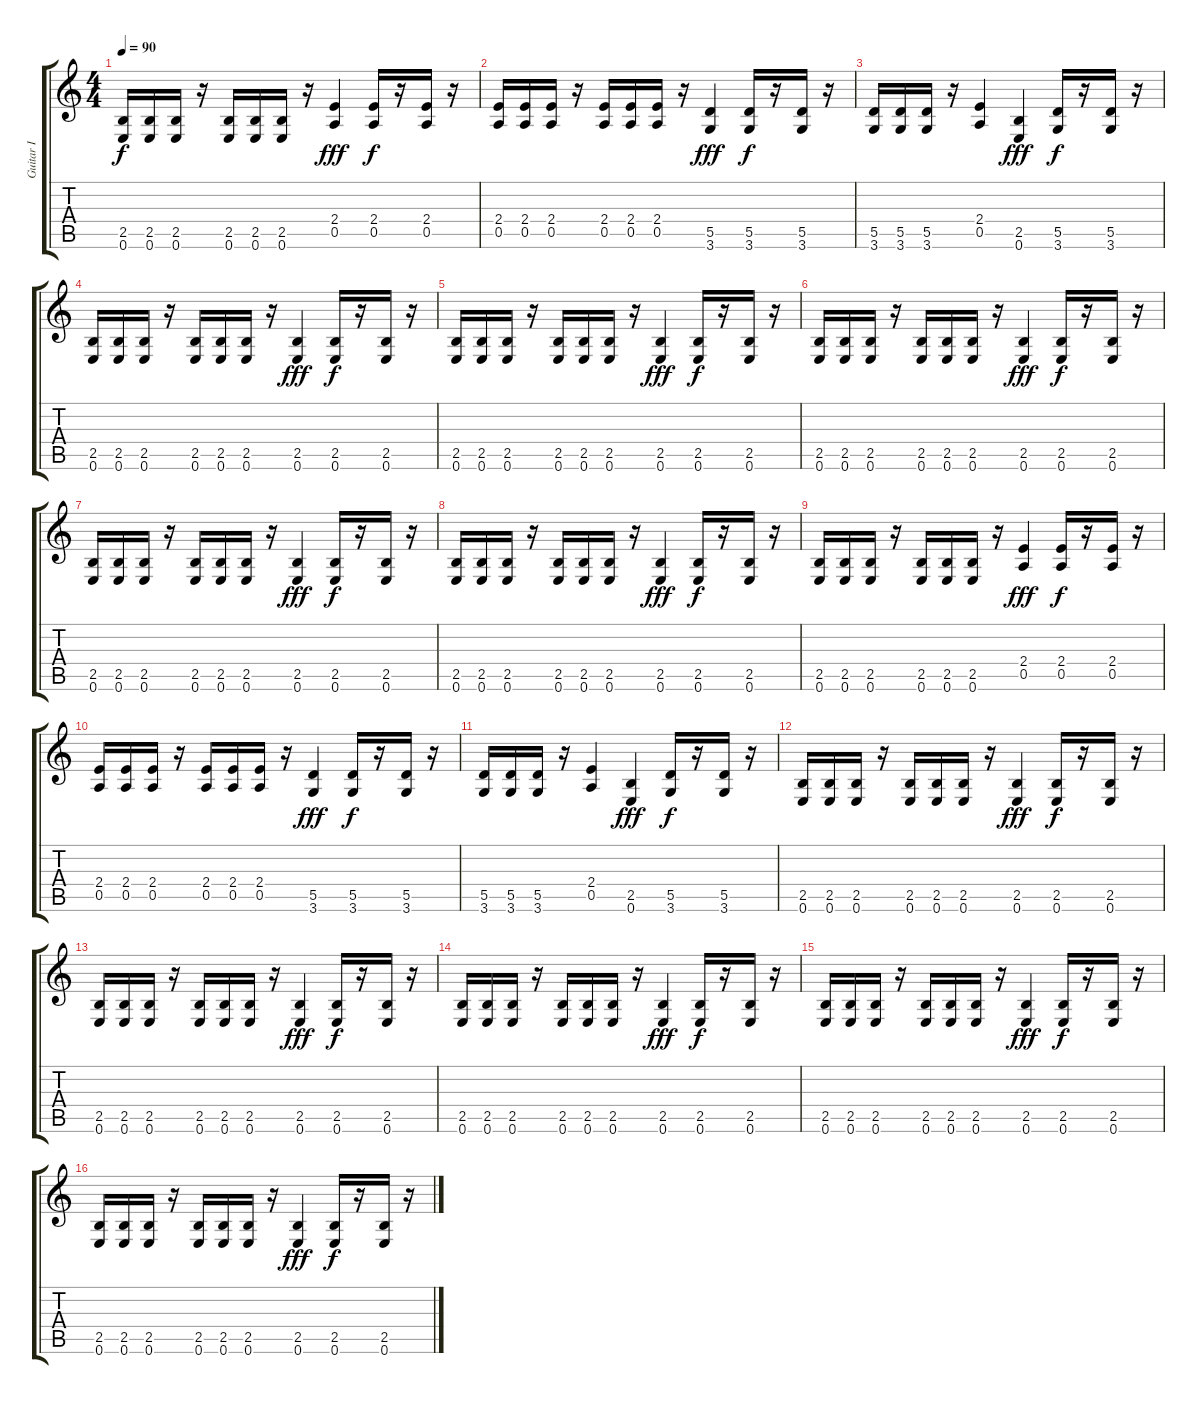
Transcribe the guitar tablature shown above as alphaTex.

\track ("Guitar I" "Guitar I") {instrument distortionguitar}
\staff {score tabs}
\tuning (E4 B3 G3 D3 A2 E2) {hide}
\ts (4 4)
\tempo 90
\clef g2
\ks c
(2.5 0.6).16{dy f} (2.5 0.6).16 (2.5 0.6).16 r.16 (2.5 0.6).16 (2.5 0.6).16 (2.5 0.6).16 r.16 (2.4 0.5).4{dy fff} (2.4 0.5).16{dy f} r.16 (2.4 0.5).16 r.16 |
(2.4 0.5).16 (2.4 0.5).16 (2.4 0.5).16 r.16 (2.4 0.5).16 (2.4 0.5).16 (2.4 0.5).16 r.16 (5.5 3.6).4{dy fff} (5.5 3.6).16{dy f} r.16 (5.5 3.6).16 r.16 |
(5.5 3.6).16 (5.5 3.6).16 (5.5 3.6).16 r.16 (2.4 0.5).4 (2.5 0.6).4{dy fff} (5.5 3.6).16{dy f} r.16 (5.5 3.6).16 r.16 |
(2.5 0.6).16 (2.5 0.6).16 (2.5 0.6).16 r.16 (2.5 0.6).16 (2.5 0.6).16 (2.5 0.6).16 r.16 (2.5 0.6).4{dy fff} (2.5 0.6).16{dy f} r.16 (2.5 0.6).16 r.16 |
(2.5 0.6).16 (2.5 0.6).16 (2.5 0.6).16 r.16 (2.5 0.6).16 (2.5 0.6).16 (2.5 0.6).16 r.16 (2.5 0.6).4{dy fff} (2.5 0.6).16{dy f} r.16 (2.5 0.6).16 r.16 |
(2.5 0.6).16 (2.5 0.6).16 (2.5 0.6).16 r.16 (2.5 0.6).16 (2.5 0.6).16 (2.5 0.6).16 r.16 (2.5 0.6).4{dy fff} (2.5 0.6).16{dy f} r.16 (2.5 0.6).16 r.16 |
(2.5 0.6).16 (2.5 0.6).16 (2.5 0.6).16 r.16 (2.5 0.6).16 (2.5 0.6).16 (2.5 0.6).16 r.16 (2.5 0.6).4{dy fff} (2.5 0.6).16{dy f} r.16 (2.5 0.6).16 r.16 |
(2.5 0.6).16 (2.5 0.6).16 (2.5 0.6).16 r.16 (2.5 0.6).16 (2.5 0.6).16 (2.5 0.6).16 r.16 (2.5 0.6).4{dy fff} (2.5 0.6).16{dy f} r.16 (2.5 0.6).16 r.16 |
(2.5 0.6).16 (2.5 0.6).16 (2.5 0.6).16 r.16 (2.5 0.6).16 (2.5 0.6).16 (2.5 0.6).16 r.16 (2.4 0.5).4{dy fff} (2.4 0.5).16{dy f} r.16 (2.4 0.5).16 r.16 |
(2.4 0.5).16 (2.4 0.5).16 (2.4 0.5).16 r.16 (2.4 0.5).16 (2.4 0.5).16 (2.4 0.5).16 r.16 (5.5 3.6).4{dy fff} (5.5 3.6).16{dy f} r.16 (5.5 3.6).16 r.16 |
(5.5 3.6).16 (5.5 3.6).16 (5.5 3.6).16 r.16 (2.4 0.5).4 (2.5 0.6).4{dy fff} (5.5 3.6).16{dy f} r.16 (5.5 3.6).16 r.16 |
(2.5 0.6).16 (2.5 0.6).16 (2.5 0.6).16 r.16 (2.5 0.6).16 (2.5 0.6).16 (2.5 0.6).16 r.16 (2.5 0.6).4{dy fff} (2.5 0.6).16{dy f} r.16 (2.5 0.6).16 r.16 |
(2.5 0.6).16 (2.5 0.6).16 (2.5 0.6).16 r.16 (2.5 0.6).16 (2.5 0.6).16 (2.5 0.6).16 r.16 (2.5 0.6).4{dy fff} (2.5 0.6).16{dy f} r.16 (2.5 0.6).16 r.16 |
(2.5 0.6).16 (2.5 0.6).16 (2.5 0.6).16 r.16 (2.5 0.6).16 (2.5 0.6).16 (2.5 0.6).16 r.16 (2.5 0.6).4{dy fff} (2.5 0.6).16{dy f} r.16 (2.5 0.6).16 r.16 |
(2.5 0.6).16 (2.5 0.6).16 (2.5 0.6).16 r.16 (2.5 0.6).16 (2.5 0.6).16 (2.5 0.6).16 r.16 (2.5 0.6).4{dy fff} (2.5 0.6).16{dy f} r.16 (2.5 0.6).16 r.16 |
(2.5 0.6).16 (2.5 0.6).16 (2.5 0.6).16 r.16 (2.5 0.6).16 (2.5 0.6).16 (2.5 0.6).16 r.16 (2.5 0.6).4{dy fff} (2.5 0.6).16{dy f} r.16 (2.5 0.6).16 r.16
